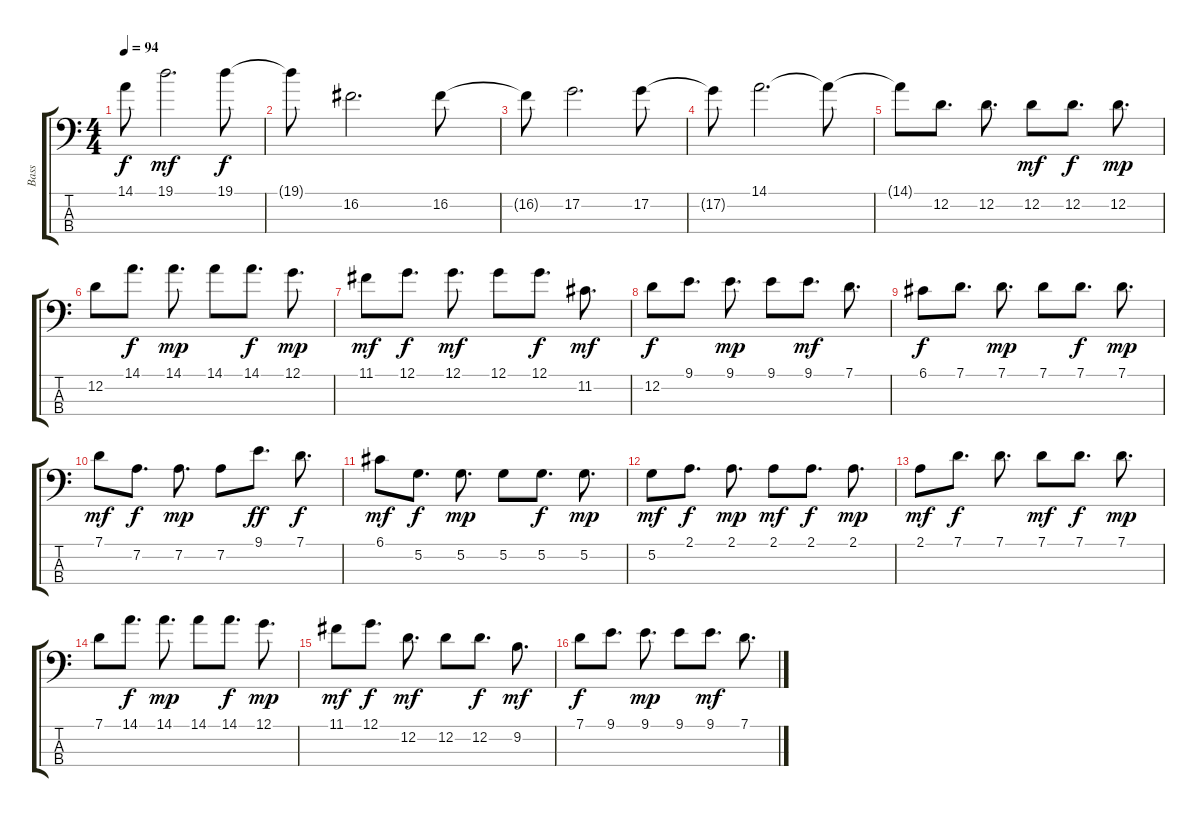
\track ("Bass" "Bass") {instrument electricbassfinger}
\staff {score tabs}
\tuning (G2 D2 A1 E1) {hide}
\ts (4 4)
\tempo 94
\clef f4
\ks c
14.1{t}.8{dy f} 19.1.2{d dy mf} 19.1.8{dy f} |
19.1{t}.8 16.2.2{d} 16.2.8 |
16.2{t}.8 17.2.2{d} 17.2.8 |
17.2{t}.8 14.1.2{d} 14.1{t}.8 |
14.1{t}.8 12.2.8{d} 12.2.8{d} 12.2.8{dy mf} 12.2.8{d dy f} 12.2.8{d dy mp} |
12.2.8 14.1.8{d dy f} 14.1.8{d dy mp} 14.1.8 14.1.8{d dy f} 12.1.8{d dy mp} |
11.1.8{dy mf} 12.1.8{d dy f} 12.1.8{d dy mf} 12.1.8 12.1.8{d dy f} 11.2.8{d dy mf} |
12.2.8{dy f} 9.1.8{d} 9.1.8{d dy mp} 9.1.8 9.1.8{d dy mf} 7.1.8{d} |
6.1.8{dy f} 7.1.8{d} 7.1.8{d dy mp} 7.1.8 7.1.8{d dy f} 7.1.8{d dy mp} |
7.1.8{dy mf} 7.2.8{d dy f} 7.2.8{d dy mp} 7.2.8 9.1.8{d dy ff} 7.1.8{d dy f} |
6.1.8{dy mf} 5.2.8{d dy f} 5.2.8{d dy mp} 5.2.8 5.2.8{d dy f} 5.2.8{d dy mp} |
5.2.8{dy mf} 2.1.8{d dy f} 2.1.8{d dy mp} 2.1.8{dy mf} 2.1.8{d dy f} 2.1.8{d dy mp} |
2.1.8{dy mf} 7.1.8{d dy f} 7.1.8{d} 7.1.8{dy mf} 7.1.8{d dy f} 7.1.8{d dy mp} |
7.1.8 14.1.8{d dy f} 14.1.8{d dy mp} 14.1.8 14.1.8{d dy f} 12.1.8{d dy mp} |
11.1.8{dy mf} 12.1.8{d dy f} 12.2.8{d dy mf} 12.2.8 12.2.8{d dy f} 9.2.8{d dy mf} |
7.1.8{dy f} 9.1.8{d} 9.1.8{d dy mp} 9.1.8 9.1.8{d dy mf} 7.1.8{d}
